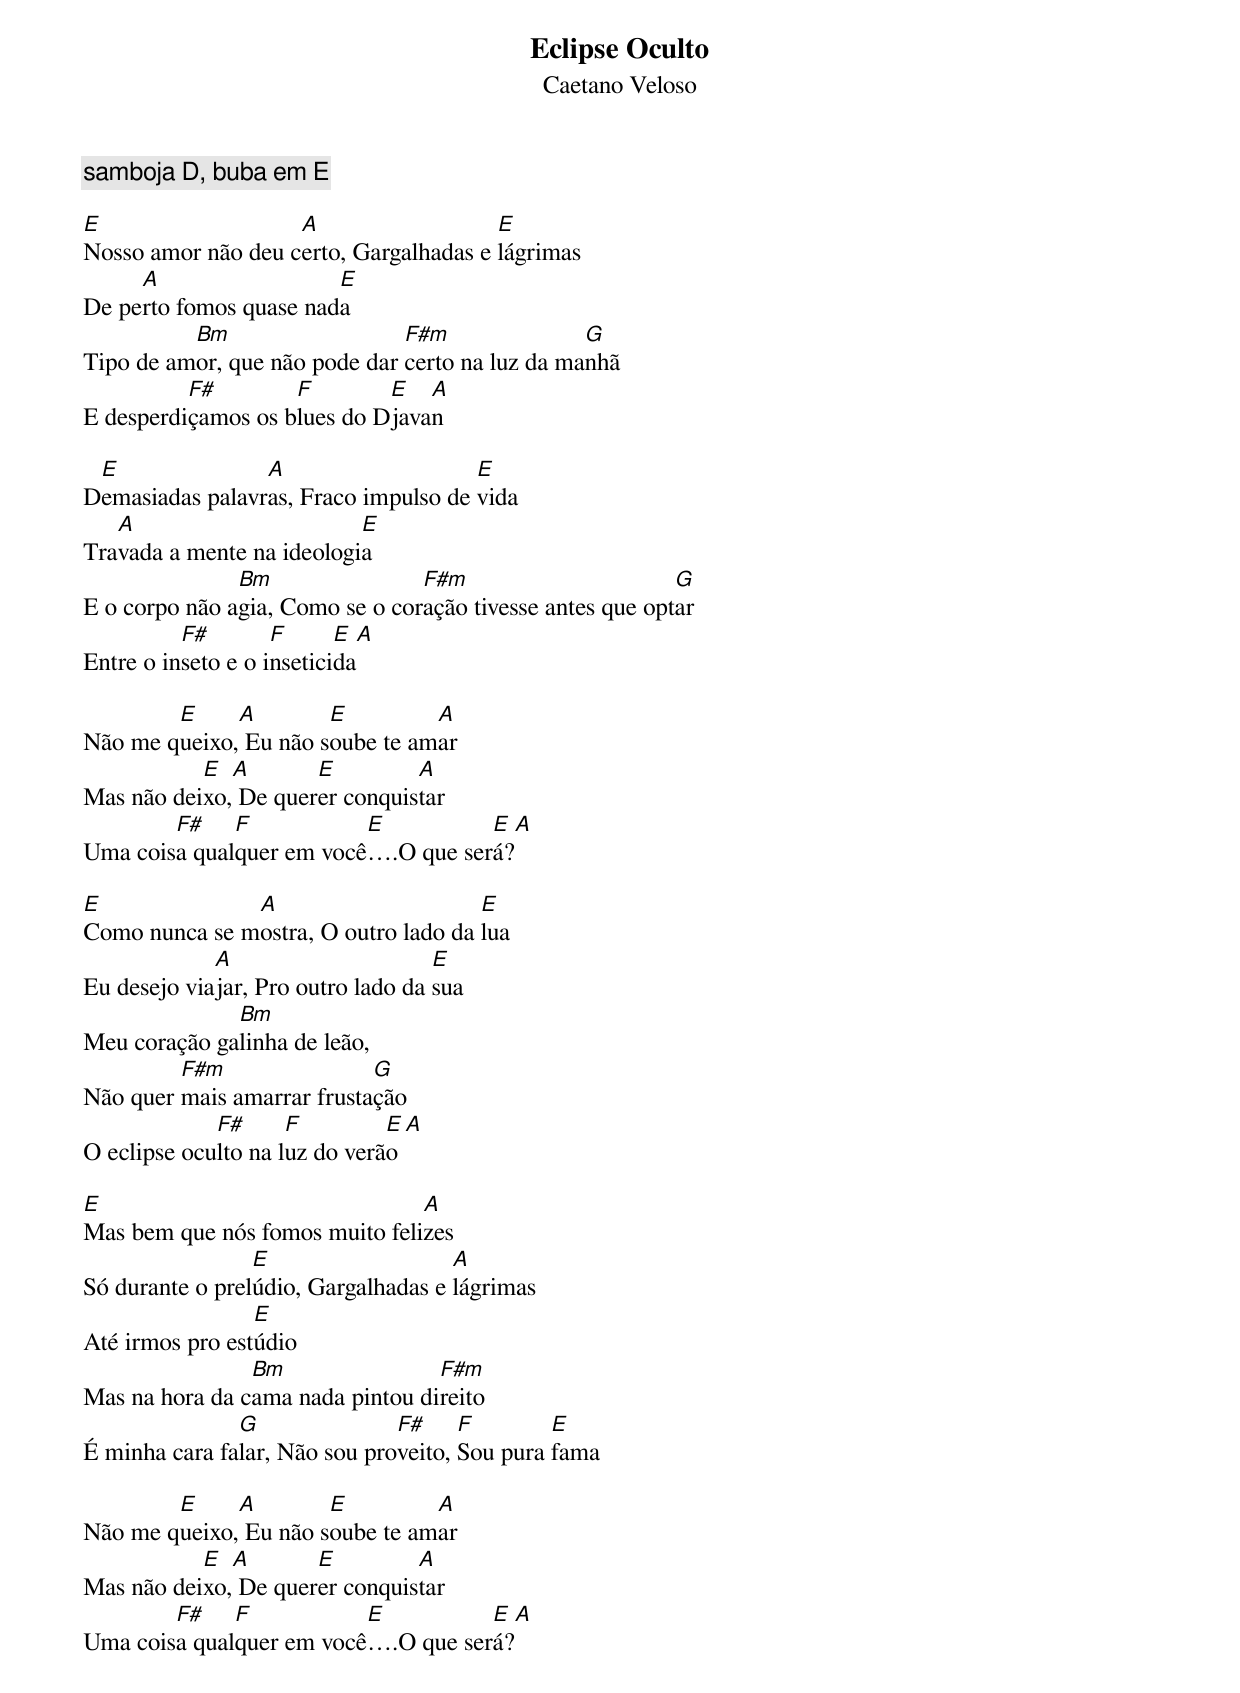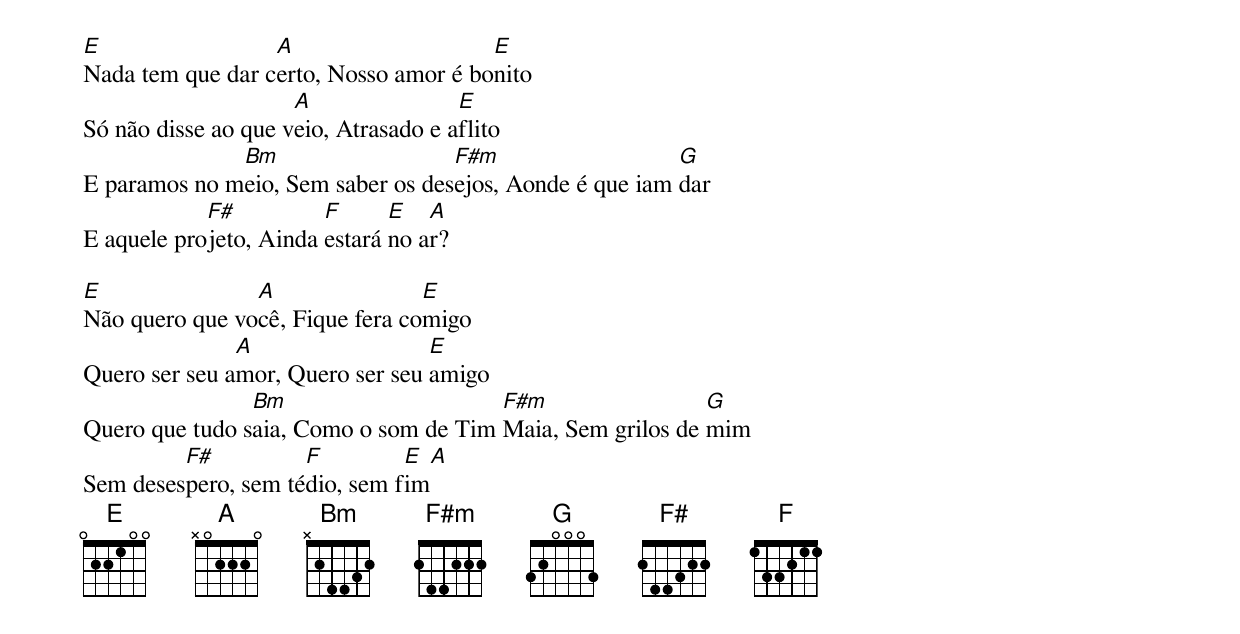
Eclipse Oculto
Caetano Veloso

samboja D, buba em E

E                   A                   E
Nosso amor não deu certo, Gargalhadas e lágrimas
     A                  E
De perto fomos quase nada
          Bm                   F#m               G
Tipo de amor, que não pode dar certo na luz da manhã
          F#        F        E   A
E desperdiçamos os blues do Djavan

 E               A                    E
Demasiadas palavras, Fraco impulso de vida
   A                       E
Travada a mente na ideologia
               Bm                F#m                       G
E o corpo não agia, Como se o coração tivesse antes que optar
          F#        F      E     A
Entre o inseto e o inseticida

        E     A        E         A
Não me queixo, Eu não soube te amar
           E  A       E         A
Mas não deixo, De querer conquistar
        F#    F           E          E  A
Uma coisa qualquer em você….O que será?

E              A                      E
Como nunca se mostra, O outro lado da lua
             A                      E
Eu desejo viajar, Pro outro lado da sua
              Bm
Meu coração galinha de leão,
         F#m                G
Não quer mais amarrar frustação
             F#      F         E   A
O eclipse oculto na luz do verão

E                               A
Mas bem que nós fomos muito felizes
                 E                   A
Só durante o prelúdio, Gargalhadas e lágrimas
                 E
Até irmos pro estúdio
                Bm                F#m
Mas na hora da cama nada pintou direito
               G               F#     F        E
É minha cara falar, Não sou proveito, Sou pura fama

        E     A        E         A
Não me queixo, Eu não soube te amar
           E  A       E         A
Mas não deixo, De querer conquistar
        F#    F           E          E  A
Uma coisa qualquer em você….O que será?

E                 A                    E
Nada tem que dar certo, Nosso amor é bonito
                     A                E
Só não disse ao que veio, Atrasado e aflito
              Bm                   F#m                   G
E paramos no meio, Sem saber os desejos, Aonde é que iam dar
            F#          F      E   A
E aquele projeto, Ainda estará no ar?

E               A                E
Não quero que você, Fique fera comigo
               A                  E
Quero ser seu amor, Quero ser seu amigo
                Bm                     F#m                 G
Quero que tudo saia, Como o som de Tim Maia, Sem grilos de mim
         F#          F         E   A
Sem desespero, sem tédio, sem fim
